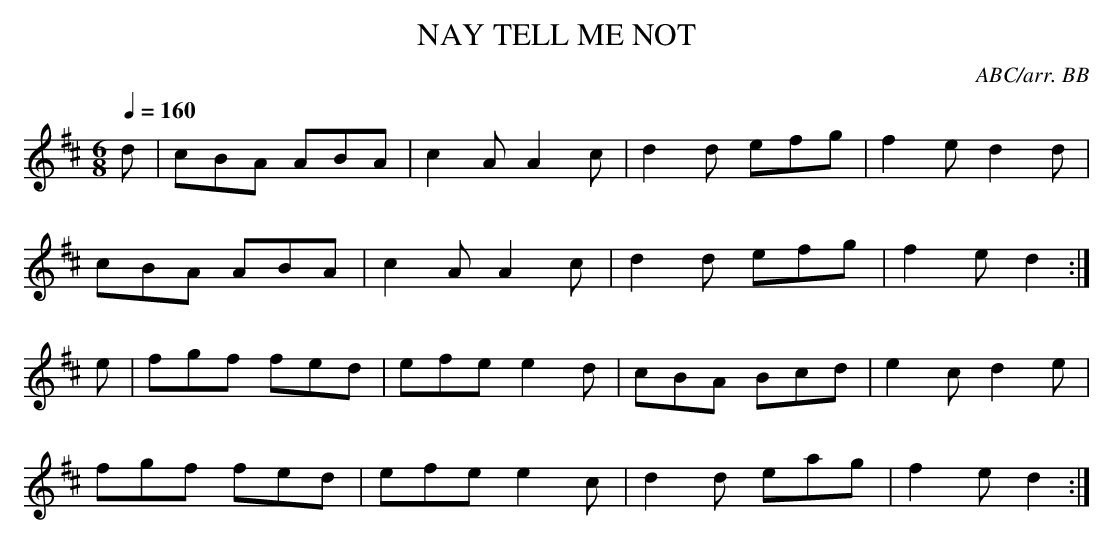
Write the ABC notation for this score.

X:1
T:NAY TELL ME NOT
C:ABC/arr. BB
Y:"jig, Irish"
Q:1/4=160
M:6/8
L:1/8
K:D
d|cBA ABA|c2A A2c|d2d efg|f2e d2d|
cBA ABA|c2A A2c|d2d efg|f2e d2 :|
e|fgf fed|efe e2d|cBA Bcd|e2c d2e |
fgf fed|efe e2c|d2d eag|f2e d2 :|
